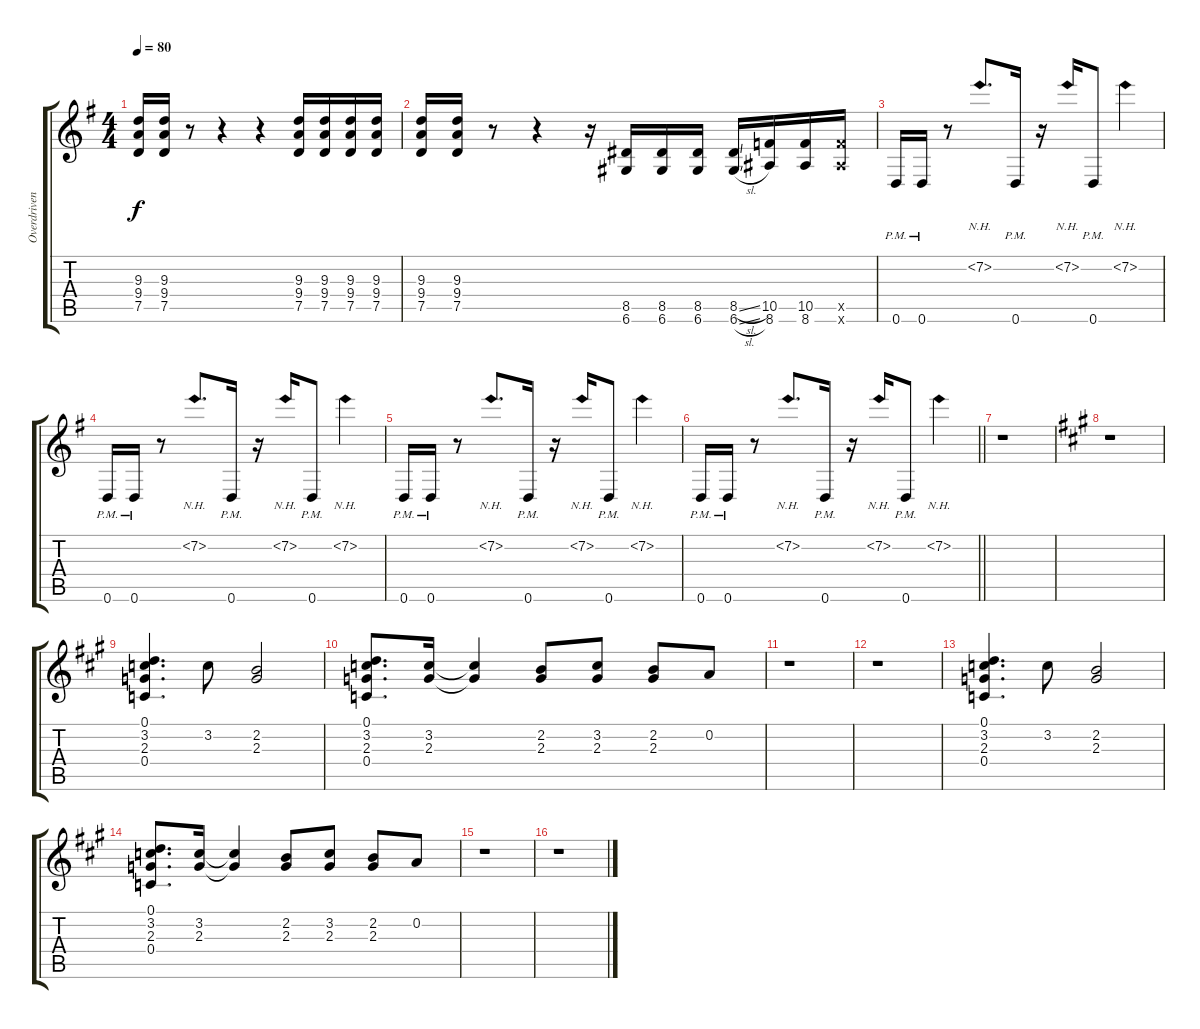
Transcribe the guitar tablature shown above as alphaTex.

\track ("Overdriven 2" "Overdriven") {instrument overdrivenguitar}
\staff {score tabs}
\tuning (D4 A3 F3 C3 G2 D2) {hide}
\ts (4 4)
\tempo 80
\clef g2
\ks g
(9.3 9.4 7.5).16{dy f} (9.3 9.4 7.5).16 r.8 r.4 r.4 (9.3 9.4 7.5).16 (9.3 9.4 7.5).16 (9.3 9.4 7.5).16 (9.3 9.4 7.5).16 |
(9.3 9.4 7.5).16 (9.3 9.4 7.5).16 r.8 r.4 r.16 (8.5 6.6).16 (8.5 6.6).16 (8.5 6.6).16 (8.5{sl} 6.6{sl}).16 (10.5 8.6).16 (10.5 8.6).16 (10.5{x} 8.6{x}).16 |
0.6{pm}.16 0.6{pm}.16 r.8 7.2{nh}.8{d} 0.6{pm}.16 r.16 7.2{nh}.16 0.6{pm}.8 7.2{nh}.4 |
0.6{pm}.16 0.6{pm}.16 r.8 7.2{nh}.8{d} 0.6{pm}.16 r.16 7.2{nh}.16 0.6{pm}.8 7.2{nh}.4 |
0.6{pm}.16 0.6{pm}.16 r.8 7.2{nh}.8{d} 0.6{pm}.16 r.16 7.2{nh}.16 0.6{pm}.8 7.2{nh}.4 |
\barLineRight lightlight
0.6{pm}.16 0.6{pm}.16 r.8 7.2{nh}.8{d} 0.6{pm}.16 r.16 7.2{nh}.16 0.6{pm}.8 7.2{nh}.4 |
r.1 |
\ks a
r.1 |
(0.1 3.2 2.3 0.4).4{d} 3.2.8 (2.2 2.3).2 |
(0.1 3.2 2.3 0.4).8{d} (3.2 2.3).16 (3.2{t} 2.3{t}).4 (2.2 2.3).8 (3.2 2.3).8 (2.2 2.3).8 0.2.8 |
r.1 |
r.1 |
(0.1 3.2 2.3 0.4).4{d} 3.2.8 (2.2 2.3).2 |
(0.1 3.2 2.3 0.4).8{d} (3.2 2.3).16 (3.2{t} 2.3{t}).4 (2.2 2.3).8 (3.2 2.3).8 (2.2 2.3).8 0.2.8 |
r.1 |
r.1
